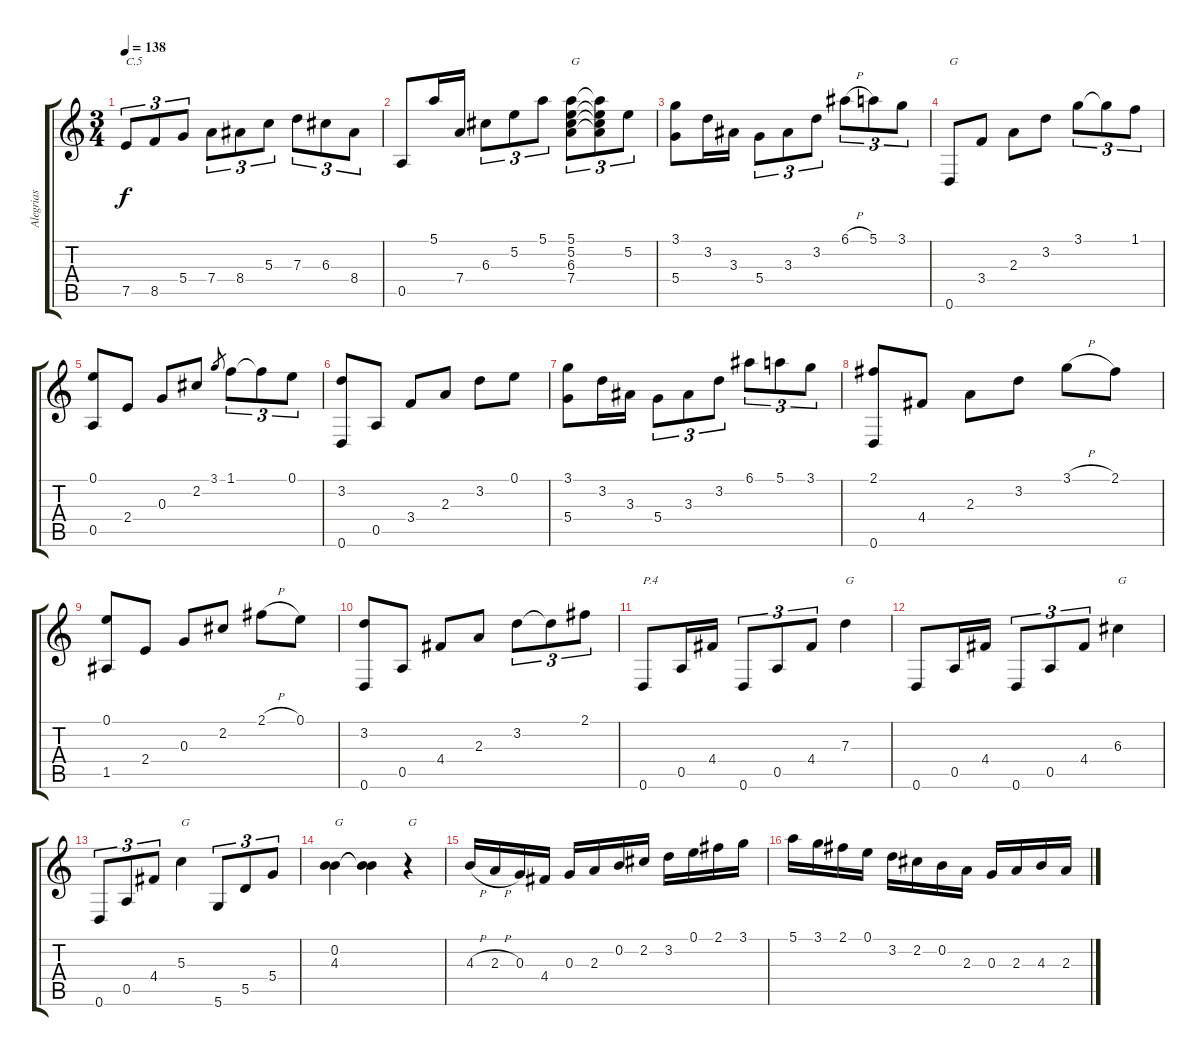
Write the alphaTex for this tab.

\track ("Alegrias" "Alegrias") {instrument acousticguitarnylon}
\staff {score tabs}
\tuning (E4 B3 G3 D3 A2 D2) {hide}
\ts (3 4)
\tempo 138
\clef g2
\ks c
7.5.8{tu (3 2) txt "C.5" dy f} 8.5.8{tu (3 2)} 5.4.8{tu (3 2)} 7.4.8{tu (3 2)} 8.4.8{tu (3 2)} 5.3.8{tu (3 2)} 7.3.8{tu (3 2)} 6.3.8{tu (3 2)} 8.4.8{tu (3 2)} |
0.5.8 5.1.16 7.4.16 6.3.8{tu (3 2)} 5.2.8{tu (3 2)} 5.1.8{tu (3 2)} (5.1 5.2 6.3 7.4).8{tu (3 2) txt "G"} (5.1{t} 5.2{t} 6.3{t} 7.4{t}).8{tu (3 2)} 5.2.8{tu (3 2)} |
(3.1 5.4).8 3.2.16 3.3.16 5.4.8{tu (3 2)} 3.3.8{tu (3 2)} 3.2.8{tu (3 2)} 6.1{h}.8{tu (3 2)} 5.1.8{tu (3 2)} 3.1.8{tu (3 2)} |
0.6.8{txt "G"} 3.4.8 2.3.8 3.2.8 3.1.8{tu (3 2)} 3.1{t}.8{tu (3 2)} 1.1.8{tu (3 2)} |
(0.1 0.5).8 2.4.8 0.3.8 2.2.8 3.1.8{gr} 1.1.8{tu (3 2)} 1.1{t}.8{tu (3 2)} 0.1.8{tu (3 2)} |
(3.2 0.6).8 0.5.8 3.4.8 2.3.8 3.2.8 0.1.8 |
(3.1 5.4).8 3.2.16 3.3.16 5.4.8{tu (3 2)} 3.3.8{tu (3 2)} 3.2.8{tu (3 2)} 6.1.8{tu (3 2)} 5.1.8{tu (3 2)} 3.1.8{tu (3 2)} |
(2.1 0.6).8 4.4.8 2.3.8 3.2.8 3.1{h}.8 2.1.8 |
(0.1 1.5).8 2.4.8 0.3.8 2.2.8 2.1{h}.8 0.1.8 |
(3.2 0.6).8 0.5.8 4.4.8 2.3.8 3.2.8{tu (3 2)} 3.2{t}.8{tu (3 2)} 2.1.8{tu (3 2)} |
0.6.8{txt "P.4"} 0.5.16 4.4.16 0.6.8{tu (3 2)} 0.5.8{tu (3 2)} 4.4.8{tu (3 2)} 7.3.4{txt "G"} |
0.6.8 0.5.16 4.4.16 0.6.8{tu (3 2)} 0.5.8{tu (3 2)} 4.4.8{tu (3 2)} 6.3.4{txt "G"} |
0.6.8{tu (3 2)} 0.5.8{tu (3 2)} 4.4.8{tu (3 2)} 5.3.4{txt "G"} 5.6.8{tu (3 2)} 5.5.8{tu (3 2)} 5.4.8{tu (3 2)} |
(0.2 4.3).4{txt "G"} (0.2{t} 4.3{t}).4 r.4{txt "G"} |
4.3{h}.16 2.3{h}.16 0.3.16 4.4.16 0.3.16 2.3.16 0.2.16 2.2.16 3.2.16 0.1.16 2.1.16 3.1.16 |
5.1.16 3.1.16 2.1.16 0.1.16 3.2.16 2.2.16 0.2.16 2.3.16 0.3.16 2.3.16 4.3.16 2.3.16
